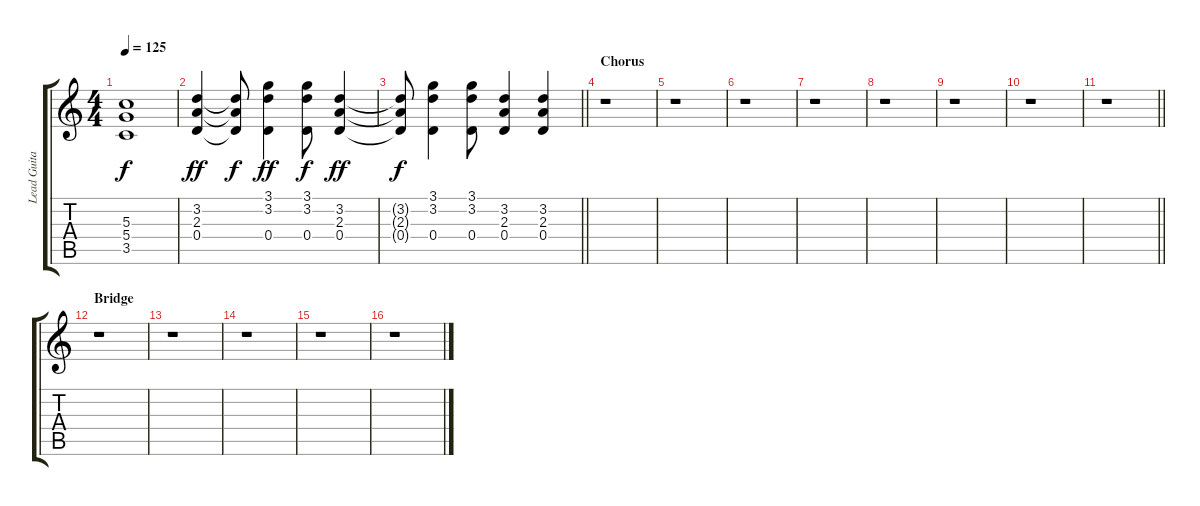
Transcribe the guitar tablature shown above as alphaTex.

\track ("Lead Guitar" "Lead Guita") {instrument overdrivenguitar}
\staff {score tabs}
\tuning (E4 B3 G3 D3 A2 E2) {hide}
\ts (4 4)
\tempo 125
\clef g2
\ks c
(5.3{t} 5.4{t} 3.5{t}).1{dy f} |
(3.2 2.3 0.4).4{dy ff} (3.2{t} 2.3{t} 0.4{t}).8{dy f} (3.1 3.2 0.4).4{dy ff} (3.1 3.2 0.4).8{dy f} (3.2 2.3 0.4).4{dy ff} |
\barLineRight lightlight
(3.2{t} 2.3{t} 0.4{t}).8{dy f} (3.1 3.2 0.4).4 (3.1 3.2 0.4).8 (3.2 2.3 0.4).4 (3.2 2.3 0.4).4 |
\section ("" "Chorus")
r.1 |
r.1 |
r.1 |
r.1 |
r.1 |
r.1 |
r.1 |
\barLineRight lightlight
r.1 |
\section ("" "Bridge")
r.1 |
r.1 |
r.1 |
r.1 |
r.1
